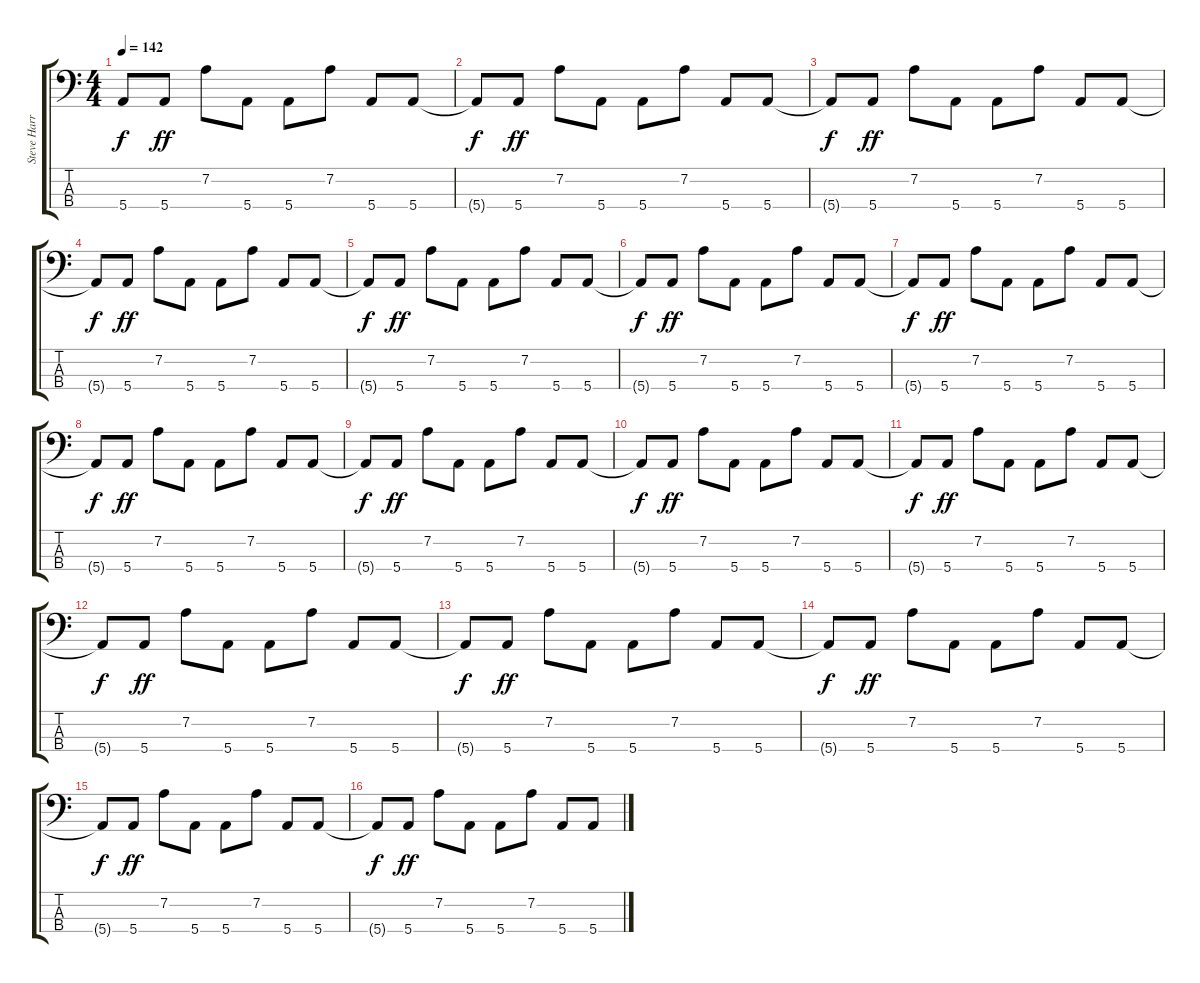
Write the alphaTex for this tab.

\track ("Steve Harris" "Steve Harr") {instrument electricbassfinger}
\staff {score tabs}
\tuning (G2 D2 A1 E1) {hide}
\ts (4 4)
\tempo 142
\clef f4
\ks c
5.4{t}.8{dy f} 5.4.8{dy ff} 7.2.8 5.4.8 5.4.8 7.2.8 5.4.8 5.4.8 |
5.4{t}.8{dy f} 5.4.8{dy ff} 7.2.8 5.4.8 5.4.8 7.2.8 5.4.8 5.4.8 |
5.4{t}.8{dy f} 5.4.8{dy ff} 7.2.8 5.4.8 5.4.8 7.2.8 5.4.8 5.4.8 |
5.4{t}.8{dy f} 5.4.8{dy ff} 7.2.8 5.4.8 5.4.8 7.2.8 5.4.8 5.4.8 |
5.4{t}.8{dy f} 5.4.8{dy ff} 7.2.8 5.4.8 5.4.8 7.2.8 5.4.8 5.4.8 |
5.4{t}.8{dy f} 5.4.8{dy ff} 7.2.8 5.4.8 5.4.8 7.2.8 5.4.8 5.4.8 |
5.4{t}.8{dy f} 5.4.8{dy ff} 7.2.8 5.4.8 5.4.8 7.2.8 5.4.8 5.4.8 |
5.4{t}.8{dy f} 5.4.8{dy ff} 7.2.8 5.4.8 5.4.8 7.2.8 5.4.8 5.4.8 |
5.4{t}.8{dy f} 5.4.8{dy ff} 7.2.8 5.4.8 5.4.8 7.2.8 5.4.8 5.4.8 |
5.4{t}.8{dy f} 5.4.8{dy ff} 7.2.8 5.4.8 5.4.8 7.2.8 5.4.8 5.4.8 |
5.4{t}.8{dy f} 5.4.8{dy ff} 7.2.8 5.4.8 5.4.8 7.2.8 5.4.8 5.4.8 |
5.4{t}.8{dy f} 5.4.8{dy ff} 7.2.8 5.4.8 5.4.8 7.2.8 5.4.8 5.4.8 |
5.4{t}.8{dy f} 5.4.8{dy ff} 7.2.8 5.4.8 5.4.8 7.2.8 5.4.8 5.4.8 |
5.4{t}.8{dy f} 5.4.8{dy ff} 7.2.8 5.4.8 5.4.8 7.2.8 5.4.8 5.4.8 |
5.4{t}.8{dy f} 5.4.8{dy ff} 7.2.8 5.4.8 5.4.8 7.2.8 5.4.8 5.4.8 |
5.4{t}.8{dy f} 5.4.8{dy ff} 7.2.8 5.4.8 5.4.8 7.2.8 5.4.8 5.4.8
